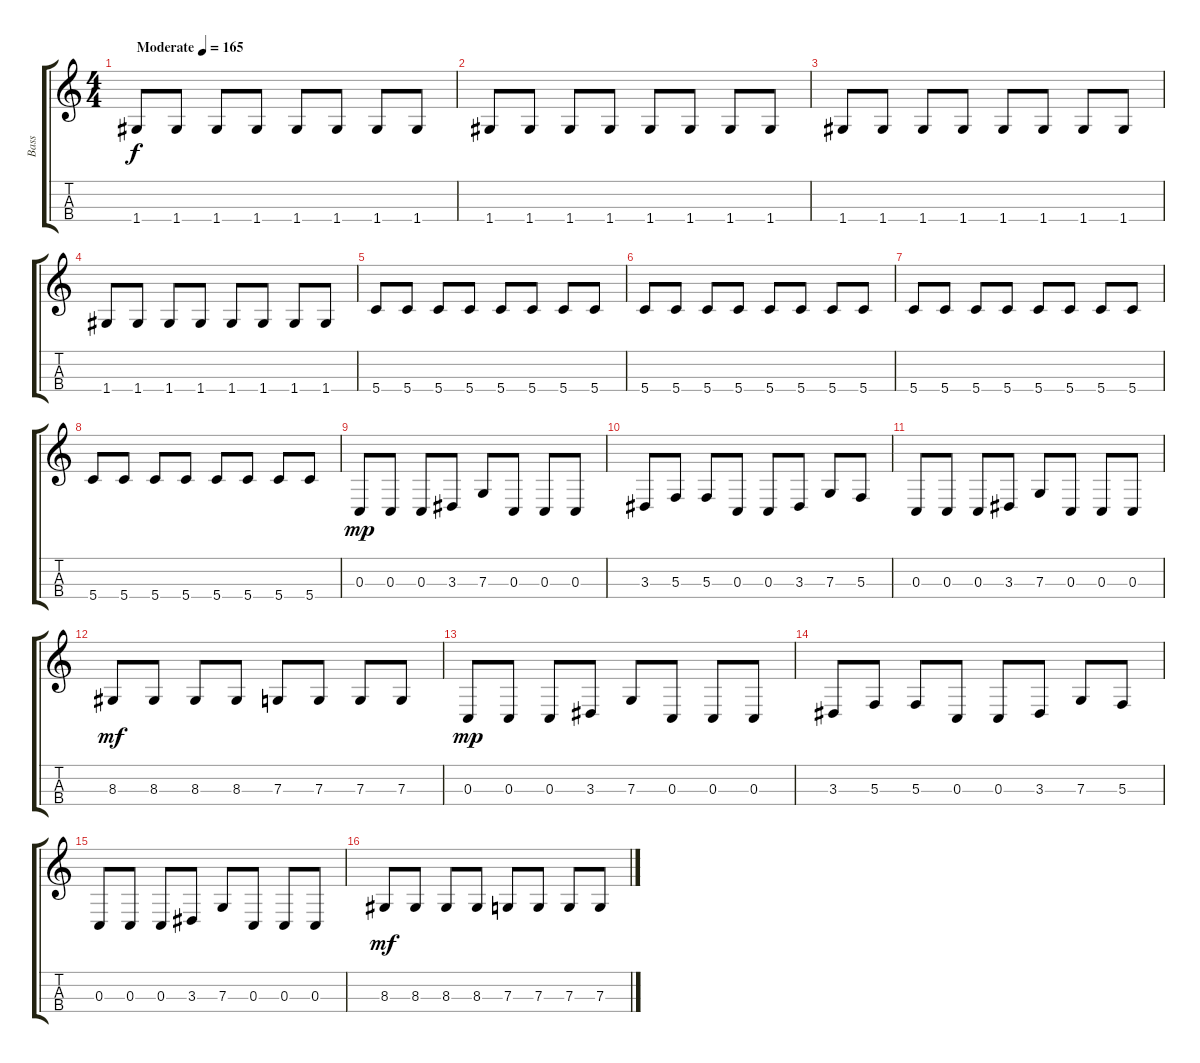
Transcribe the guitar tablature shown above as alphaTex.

\track ("Bass" "Bass") {instrument electricbassfinger}
\staff {score tabs}
\tuning (A2 E2 C2 G2) {hide}
\ts (4 4)
\tempo (165 "Moderate")
\clef g2
\ks c
1.4.8{dy f instrument electricbassfinger} 1.4.8 1.4.8 1.4.8 1.4.8 1.4.8 1.4.8 1.4.8 |
1.4.8 1.4.8 1.4.8 1.4.8 1.4.8 1.4.8 1.4.8 1.4.8 |
1.4.8 1.4.8 1.4.8 1.4.8 1.4.8 1.4.8 1.4.8 1.4.8 |
1.4.8 1.4.8 1.4.8 1.4.8 1.4.8 1.4.8 1.4.8 1.4.8 |
5.4.8 5.4.8 5.4.8 5.4.8 5.4.8 5.4.8 5.4.8 5.4.8 |
5.4.8 5.4.8 5.4.8 5.4.8 5.4.8 5.4.8 5.4.8 5.4.8 |
5.4.8 5.4.8 5.4.8 5.4.8 5.4.8 5.4.8 5.4.8 5.4.8 |
5.4.8 5.4.8 5.4.8 5.4.8 5.4.8 5.4.8 5.4.8 5.4.8 |
0.3.8{dy mp} 0.3.8 0.3.8 3.3.8 7.3.8 0.3.8 0.3.8 0.3.8 |
3.3.8 5.3.8 5.3.8 0.3.8 0.3.8 3.3.8 7.3.8 5.3.8 |
0.3.8 0.3.8 0.3.8 3.3.8 7.3.8 0.3.8 0.3.8 0.3.8 |
8.3.8{dy mf} 8.3.8 8.3.8 8.3.8 7.3.8 7.3.8 7.3.8 7.3.8 |
0.3.8{dy mp} 0.3.8 0.3.8 3.3.8 7.3.8 0.3.8 0.3.8 0.3.8 |
3.3.8 5.3.8 5.3.8 0.3.8 0.3.8 3.3.8 7.3.8 5.3.8 |
0.3.8 0.3.8 0.3.8 3.3.8 7.3.8 0.3.8 0.3.8 0.3.8 |
8.3.8{dy mf} 8.3.8 8.3.8 8.3.8 7.3.8 7.3.8 7.3.8 7.3.8
